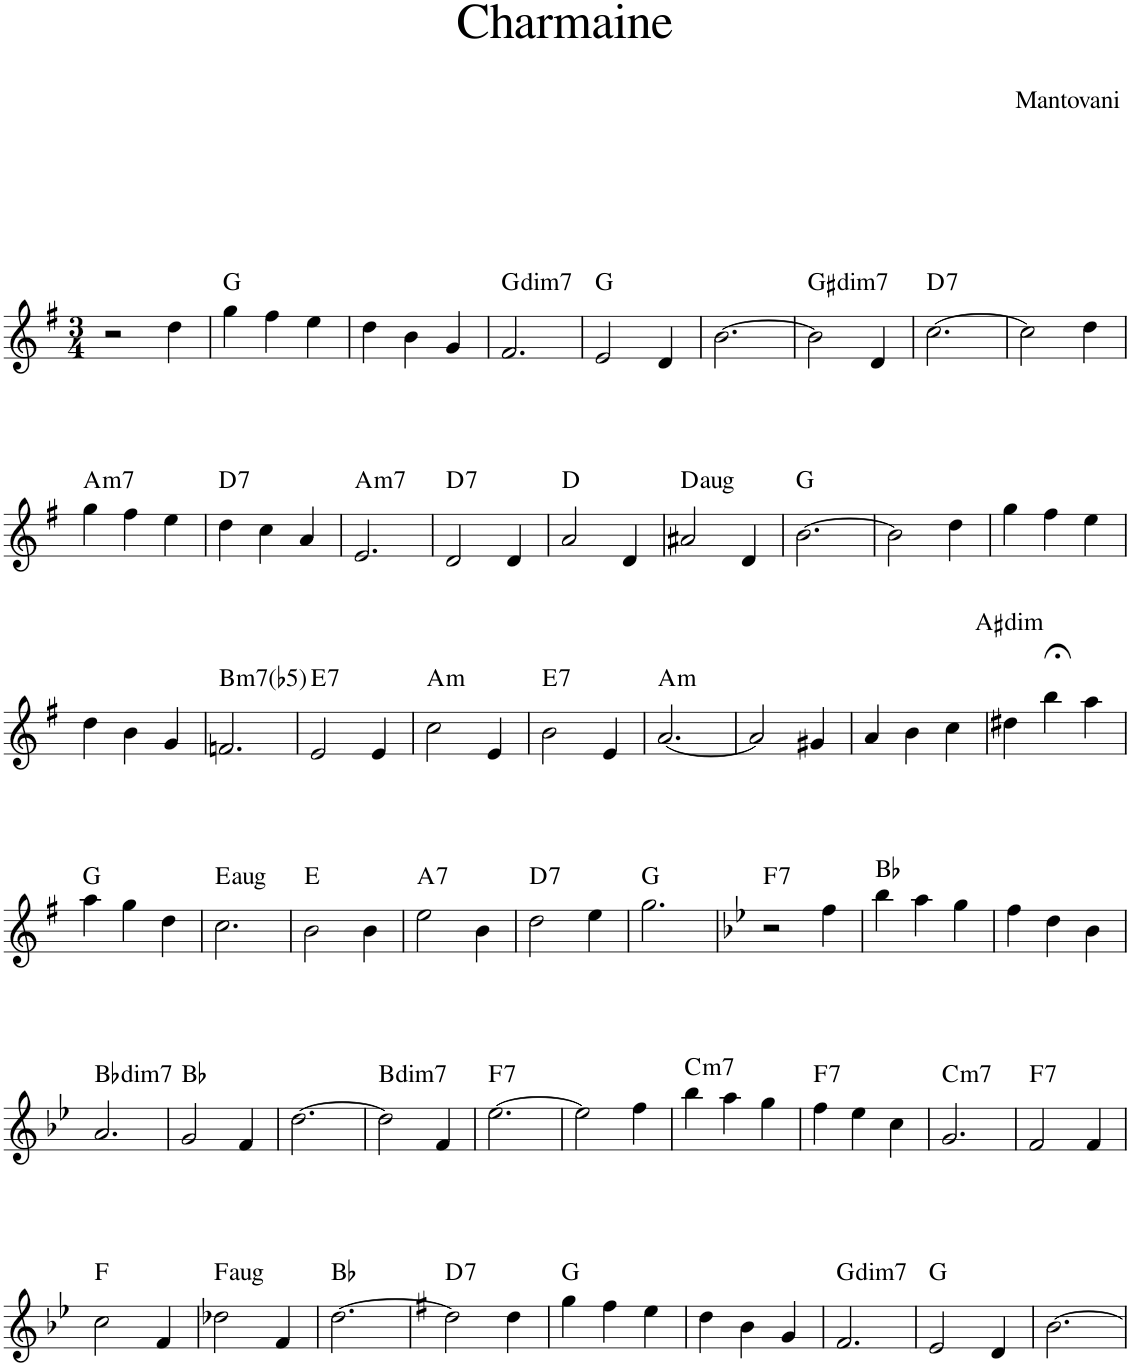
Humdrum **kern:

**kern	**harte
*part1	*part1
*staff1	*
*I"Piano	*
*I'Pno.	*
*clefG2	*
*k[f#]	*
*M3/4	*
=1	=1
2r	.
4dd\	.
=2	=2
4gg\	G:maj
4ff#\	.
4ee\	.
=3	=3
4dd\	.
4b\	.
4g/	.
=4	=4
!	!LO:H:kt=dim7
2.f#/	G:dim7
=5	=5
2e/	G:maj
4d/	.
=6	=6
[2.b\	.
=7	=7
!	!LO:H:kt=dim7
2b\]	G#:dim7
4d/	.
=8	=8
!	!LO:H:kt=7
[2.cc\	D:7
=9	=9
2cc\]	.
4dd\	.
!!LO:LB:g=z
=10	=10
!	!LO:H:kt=m7
4gg\	A:min7
4ff#\	.
4ee\	.
=11	=11
!	!LO:H:kt=7
4dd\	D:7
4cc\	.
4a/	.
=12	=12
!	!LO:H:kt=m7
2.e/	A:min7
=13	=13
!	!LO:H:kt=7
2d/	D:7
4d/	.
=14	=14
2a/	D:maj
4d/	.
=15	=15
!	!LO:H:kt=aug
2a#X/	D:aug
4d/	.
=16	=16
[2.b\	G:maj
=17	=17
2b\]	.
4dd\	.
=18	=18
4gg\	.
4ff#\	.
4ee\	.
!!LO:LB:g=z
=19	=19
4dd\	.
4b\	.
4g/	.
=20	=20
!	!LO:H:kt=m7(b5)
2.fn/	B:hdim7
=21	=21
!	!LO:H:kt=7
2e/	E:7
4e/	.
=22	=22
!	!LO:H:kt=m
2cc\	A:min
4e/	.
=23	=23
!	!LO:H:kt=7
2b\	E:7
4e/	.
=24	=24
!	!LO:H:kt=m
[2.a/	A:min
=25	=25
2a/]	.
4g#X/	.
=26	=26
4a/	.
4b\	.
4cc\	.
=27	=27
!	!LO:H:kt=dim
4dd#X\	A#:dim
4bb;<\	.
4aa\	.
!!LO:LB:g=z
=28	=28
4aa\	G:maj
4gg\	.
4dd\	.
=29	=29
!	!LO:H:kt=aug
2.cc\	E:aug
=30	=30
2b\	E:maj
4b\	.
=31	=31
!	!LO:H:kt=7
2ee\	A:7
4b\	.
=32	=32
!	!LO:H:kt=7
2dd\	D:7
4ee\	.
=33	=33
2.gg\	G:maj
=34	=34
*k[b-e-]	*
!	!LO:H:kt=7
2r	F:7
4ff\	.
=35	=35
4bb-\	Bb:maj
4aa\	.
4gg\	.
=36	=36
4ff\	.
4dd\	.
4b-\	.
!!LO:LB:g=z
=37	=37
!	!LO:H:kt=dim7
2.a/	Bb:dim7
=38	=38
2g/	Bb:maj
4f/	.
=39	=39
[2.dd\	.
=40	=40
!	!LO:H:kt=dim7
2dd\]	B:dim7
4f/	.
=41	=41
!	!LO:H:kt=7
[2.ee-\	F:7
=42	=42
2ee-\]	.
4ff\	.
=43	=43
!	!LO:H:kt=m7
4bb-\	C:min7
4aa\	.
4gg\	.
=44	=44
!	!LO:H:kt=7
4ff\	F:7
4ee-\	.
4cc\	.
=45	=45
!	!LO:H:kt=m7
2.g/	C:min7
=46	=46
!	!LO:H:kt=7
2f/	F:7
4f/	.
!!LO:LB:g=z
=47	=47
2cc\	F:maj
4f/	.
=48	=48
!	!LO:H:kt=aug
2dd-X\	F:aug
4f/	.
=49	=49
[2.dd\	Bb:maj
=50	=50
*k[f#]	*
!	!LO:H:kt=7
2dd\]	D:7
4dd\	.
=51	=51
4gg\	G:maj
4ff#\	.
4ee\	.
=52	=52
4dd\	.
4b\	.
4g/	.
=53	=53
!	!LO:H:kt=dim7
2.f#/	G:dim7
=54	=54
2e/	G:maj
4d/	.
=55	=55
[2.b\	.
=	=
*-	*-
